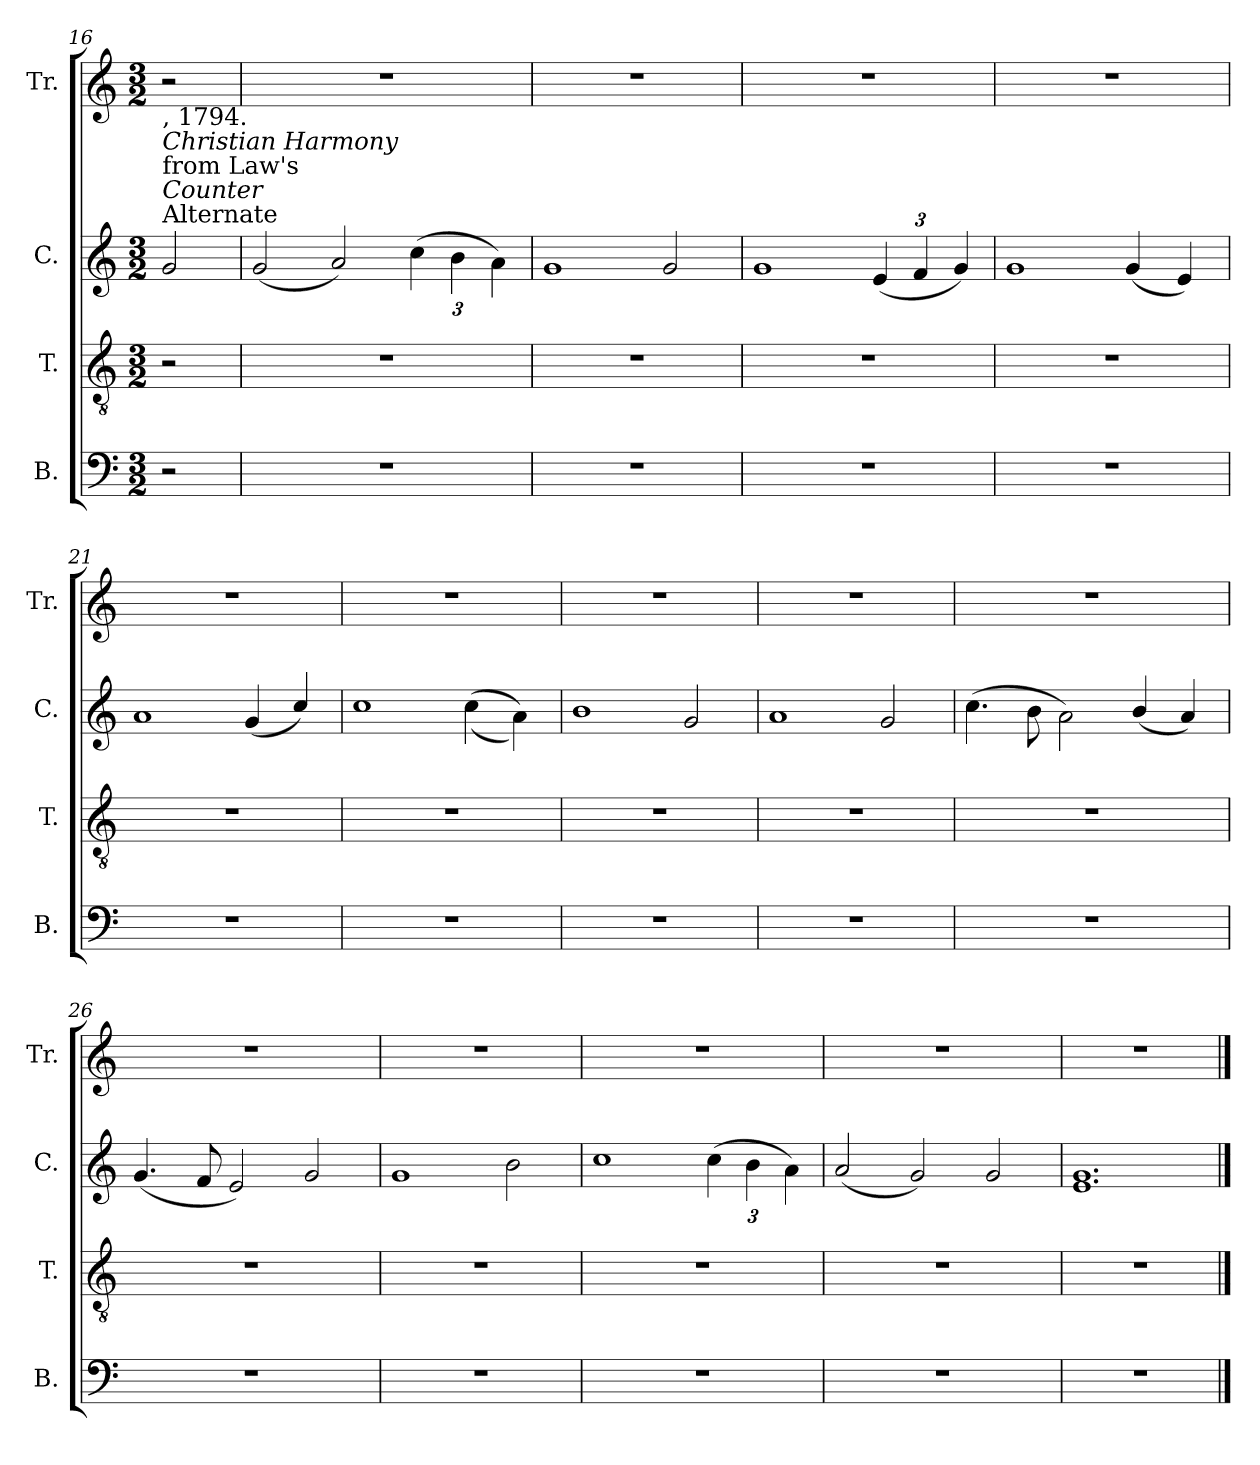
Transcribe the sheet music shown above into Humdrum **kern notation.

**kern	**kern	**kern	**kern
*part4	*part3	*part2	*part1
*staff4	*staff3	*staff2	*staff1
*I"B.	*I"T.	*I"C.	*I"Tr.
*I'B.	*I'T.	*I'C.	*I'Tr.
*clefF4	*clefGv2	*clefG2	*clefG2
*k[]	*k[]	*k[]	*k[]
*M3/2	*M3/2	*M3/2	*M3/2
=16	=16	=16	=16
!	!	!LO:TX:a:t=Alternate	!
!	!	!LO:TX:a:i:t=Counter	!
!	!	!LO:TX:a:t=from Law's	!
!	!	!LO:TX:a:i:t=Christian Harmony	!
!	!	!LO:TX:a:t=, 1794.	!
2r	2r	2g/	2r
=17	=17	=17	=17
1.r	1.r	(2g/	1.r
.	.	2a/)	.
*	*	*Xbrackettup	*
.	.	(6cc\	.
.	.	6b\	.
.	.	6a\)	.
=18	=18	=18	=18
1.r	1.r	1g	1.r
.	.	2g/	.
=19	=19	=19	=19
1.r	1.r	1g	1.r
.	.	(6e/	.
.	.	6f/	.
.	.	6g/)	.
=20	=20	=20	=20
1.r	1.r	1g	1.r
.	.	(4g/	.
.	.	4e/)	.
=21	=21	=21	=21
1.r	1.r	1a	1.r
.	.	(4g/	.
.	.	4cc/)	.
=22	=22	=22	=22
1.r	1.r	1cc	1.r
.	.	((4cc\	.
.	.	4a\))	.
=23	=23	=23	=23
1.r	1.r	1b	1.r
.	.	2g/	.
=24	=24	=24	=24
1.r	1.r	1a	1.r
.	.	2g/	.
=25	=25	=25	=25
1.r	1.r	(4.cc\	1.r
.	.	8b\	.
.	.	2a\)	.
.	.	(4b/	.
.	.	4a/)	.
=26	=26	=26	=26
1.r	1.r	(4.g/	1.r
.	.	8f/	.
.	.	2e/)	.
.	.	2g/	.
=27	=27	=27	=27
1.r	1.r	1g	1.r
.	.	2b\	.
=28	=28	=28	=28
1.r	1.r	1cc	1.r
.	.	(6cc\	.
.	.	6b\	.
.	.	6a\)	.
=29	=29	=29	=29
1.r	1.r	(2a/	1.r
.	.	2g/)	.
.	.	2g/	.
=30	=30	=30	=30
1.r	1.r	1.e 1.g	1.r
==	==	==	==
*-	*-	*-	*-
